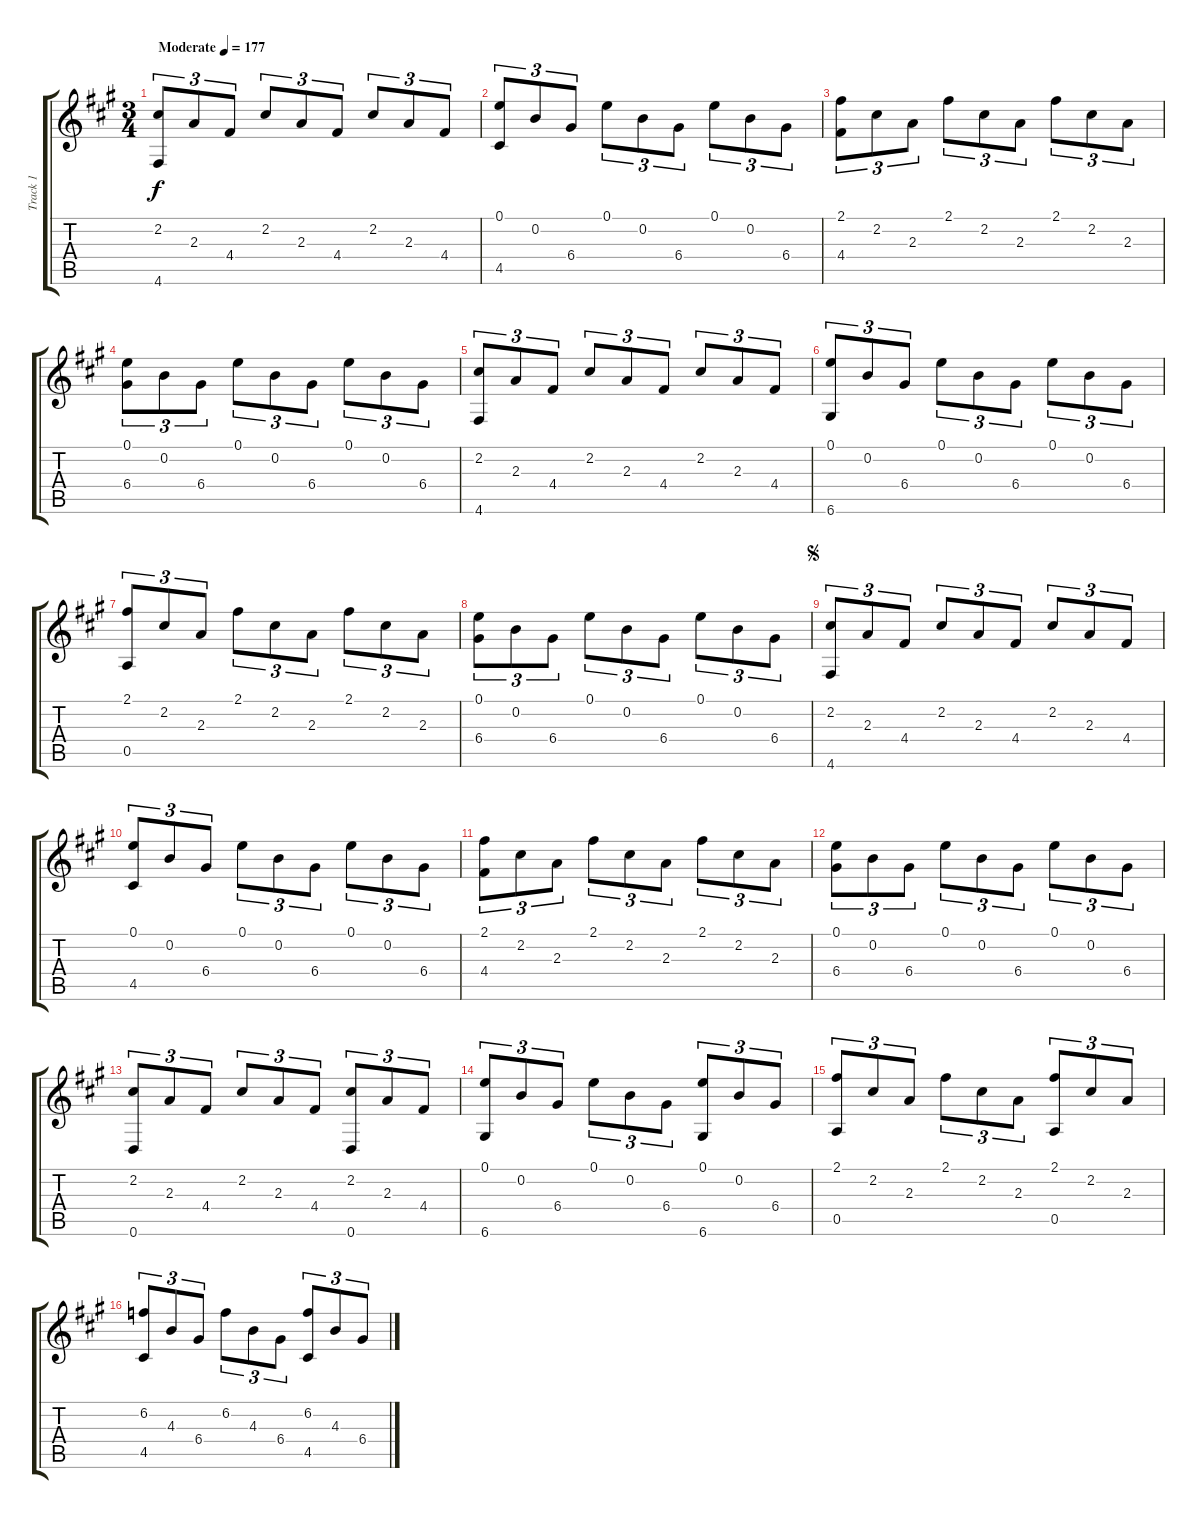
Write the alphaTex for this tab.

\track ("Track 1" "Track 1") {instrument acousticguitarsteel}
\staff {score tabs}
\tuning (E4 B3 G3 D3 A2 D2) {hide}
\ts (3 4)
\tempo (177 "Moderate")
\clef g2
\ks a
(2.2 4.6).8{tu (3 2) dy f instrument acousticguitarsteel} 2.3.8{tu (3 2)} 4.4.8{tu (3 2)} 2.2.8{tu (3 2)} 2.3.8{tu (3 2)} 4.4.8{tu (3 2)} 2.2.8{tu (3 2)} 2.3.8{tu (3 2)} 4.4.8{tu (3 2)} |
(0.1 4.5).8{tu (3 2)} 0.2.8{tu (3 2)} 6.4.8{tu (3 2)} 0.1.8{tu (3 2)} 0.2.8{tu (3 2)} 6.4.8{tu (3 2)} 0.1.8{tu (3 2)} 0.2.8{tu (3 2)} 6.4.8{tu (3 2)} |
(2.1 4.4).8{tu (3 2)} 2.2.8{tu (3 2)} 2.3.8{tu (3 2)} 2.1.8{tu (3 2)} 2.2.8{tu (3 2)} 2.3.8{tu (3 2)} 2.1.8{tu (3 2)} 2.2.8{tu (3 2)} 2.3.8{tu (3 2)} |
(0.1 6.4).8{tu (3 2)} 0.2.8{tu (3 2)} 6.4.8{tu (3 2)} 0.1.8{tu (3 2)} 0.2.8{tu (3 2)} 6.4.8{tu (3 2)} 0.1.8{tu (3 2)} 0.2.8{tu (3 2)} 6.4.8{tu (3 2)} |
(2.2 4.6).8{tu (3 2)} 2.3.8{tu (3 2)} 4.4.8{tu (3 2)} 2.2.8{tu (3 2)} 2.3.8{tu (3 2)} 4.4.8{tu (3 2)} 2.2.8{tu (3 2)} 2.3.8{tu (3 2)} 4.4.8{tu (3 2)} |
(0.1 6.6).8{tu (3 2)} 0.2.8{tu (3 2)} 6.4.8{tu (3 2)} 0.1.8{tu (3 2)} 0.2.8{tu (3 2)} 6.4.8{tu (3 2)} 0.1.8{tu (3 2)} 0.2.8{tu (3 2)} 6.4.8{tu (3 2)} |
(2.1 0.5).8{tu (3 2)} 2.2.8{tu (3 2)} 2.3.8{tu (3 2)} 2.1.8{tu (3 2)} 2.2.8{tu (3 2)} 2.3.8{tu (3 2)} 2.1.8{tu (3 2)} 2.2.8{tu (3 2)} 2.3.8{tu (3 2)} |
(0.1 6.4).8{tu (3 2)} 0.2.8{tu (3 2)} 6.4.8{tu (3 2)} 0.1.8{tu (3 2)} 0.2.8{tu (3 2)} 6.4.8{tu (3 2)} 0.1.8{tu (3 2)} 0.2.8{tu (3 2)} 6.4.8{tu (3 2)} |
\jump segno
(2.2 4.6).8{tu (3 2)} 2.3.8{tu (3 2)} 4.4.8{tu (3 2)} 2.2.8{tu (3 2)} 2.3.8{tu (3 2)} 4.4.8{tu (3 2)} 2.2.8{tu (3 2)} 2.3.8{tu (3 2)} 4.4.8{tu (3 2)} |
(0.1 4.5).8{tu (3 2)} 0.2.8{tu (3 2)} 6.4.8{tu (3 2)} 0.1.8{tu (3 2)} 0.2.8{tu (3 2)} 6.4.8{tu (3 2)} 0.1.8{tu (3 2)} 0.2.8{tu (3 2)} 6.4.8{tu (3 2)} |
(2.1 4.4).8{tu (3 2)} 2.2.8{tu (3 2)} 2.3.8{tu (3 2)} 2.1.8{tu (3 2)} 2.2.8{tu (3 2)} 2.3.8{tu (3 2)} 2.1.8{tu (3 2)} 2.2.8{tu (3 2)} 2.3.8{tu (3 2)} |
(0.1 6.4).8{tu (3 2)} 0.2.8{tu (3 2)} 6.4.8{tu (3 2)} 0.1.8{tu (3 2)} 0.2.8{tu (3 2)} 6.4.8{tu (3 2)} 0.1.8{tu (3 2)} 0.2.8{tu (3 2)} 6.4.8{tu (3 2)} |
(2.2 0.6).8{tu (3 2)} 2.3.8{tu (3 2)} 4.4.8{tu (3 2)} 2.2.8{tu (3 2)} 2.3.8{tu (3 2)} 4.4.8{tu (3 2)} (2.2 0.6).8{tu (3 2)} 2.3.8{tu (3 2)} 4.4.8{tu (3 2)} |
(0.1 6.6).8{tu (3 2)} 0.2.8{tu (3 2)} 6.4.8{tu (3 2)} 0.1.8{tu (3 2)} 0.2.8{tu (3 2)} 6.4.8{tu (3 2)} (0.1 6.6).8{tu (3 2)} 0.2.8{tu (3 2)} 6.4.8{tu (3 2)} |
(2.1 0.5).8{tu (3 2)} 2.2.8{tu (3 2)} 2.3.8{tu (3 2)} 2.1.8{tu (3 2)} 2.2.8{tu (3 2)} 2.3.8{tu (3 2)} (2.1 0.5).8{tu (3 2)} 2.2.8{tu (3 2)} 2.3.8{tu (3 2)} |
(6.2 4.5).8{tu (3 2)} 4.3.8{tu (3 2)} 6.4.8{tu (3 2)} 6.2.8{tu (3 2)} 4.3.8{tu (3 2)} 6.4.8{tu (3 2)} (6.2 4.5).8{tu (3 2)} 4.3.8{tu (3 2)} 6.4.8{tu (3 2)}
